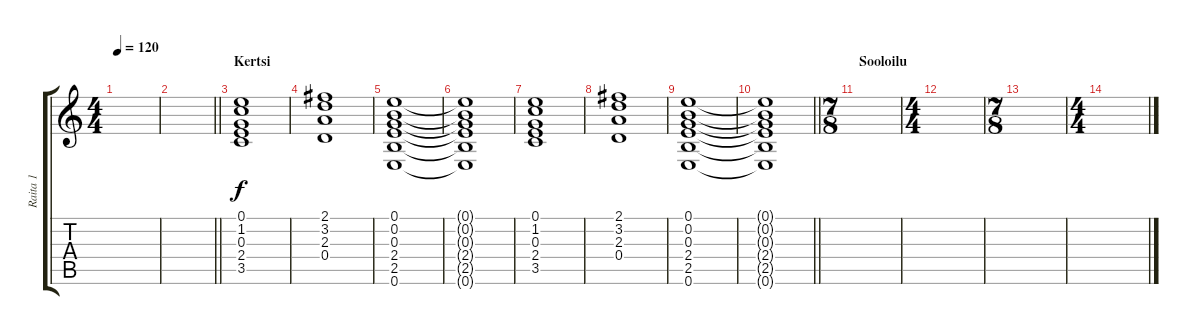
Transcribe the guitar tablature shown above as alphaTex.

\track ("Raita 1" "Raita 1") {instrument electricguitarclean}
\staff {score tabs}
\tuning (E4 B3 G3 D3 A2 E2) {hide}
\ts (4 4)
\tempo 120
\clef g2
\ks c
|
\barLineRight lightlight
|
\section ("" "Kertsi")
(0.1 1.2 0.3 2.4 3.5).1 |
(2.1 3.2 2.3 0.4).1 |
(0.1 0.2 0.3 2.4 2.5 0.6).1 |
(0.1{t} 0.2{t} 0.3{t} 2.4{t} 2.5{t} 0.6{t}).1 |
(0.1 1.2 0.3 2.4 3.5).1 |
(2.1 3.2 2.3 0.4).1 |
(0.1 0.2 0.3 2.4 2.5 0.6).1 |
\barLineRight lightlight
(0.1{t} 0.2{t} 0.3{t} 2.4{t} 2.5{t} 0.6{t}).1 |
\ts (7 8)
\section ("" "Sooloilu")
|
\ts (4 4)
|
\ts (7 8)
|
\ts (4 4)
